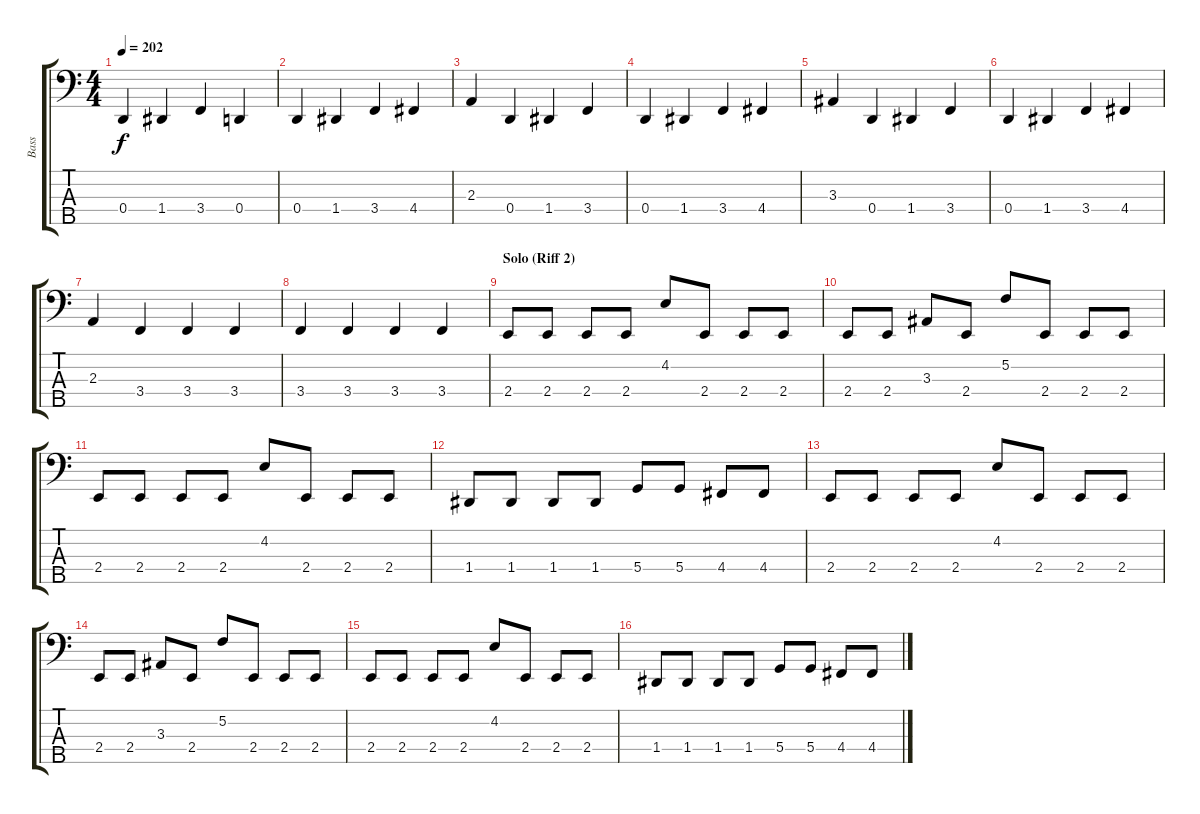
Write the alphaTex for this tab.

\track ("Bass" "Bass") {instrument electricbassfinger}
\staff {score tabs}
\tuning (F2 C2 G1 D1 A0) {hide}
\ts (4 4)
\tempo 202
\clef f4
\ks c
0.4.4{dy f} 1.4.4 3.4.4 0.4.4 |
0.4.4 1.4.4 3.4.4 4.4.4 |
2.3.4 0.4.4 1.4.4 3.4.4 |
0.4.4 1.4.4 3.4.4 4.4.4 |
3.3.4 0.4.4 1.4.4 3.4.4 |
0.4.4 1.4.4 3.4.4 4.4.4 |
2.3.4 3.4.4 3.4.4 3.4.4 |
3.4.4 3.4.4 3.4.4 3.4.4 |
\section ("" "Solo (Riff 2)")
2.4.8 2.4.8 2.4.8 2.4.8 4.2.8 2.4.8 2.4.8 2.4.8 |
2.4.8 2.4.8 3.3.8 2.4.8 5.2.8 2.4.8 2.4.8 2.4.8 |
2.4.8 2.4.8 2.4.8 2.4.8 4.2.8 2.4.8 2.4.8 2.4.8 |
1.4.8 1.4.8 1.4.8 1.4.8 5.4.8 5.4.8 4.4.8 4.4.8 |
2.4.8 2.4.8 2.4.8 2.4.8 4.2.8 2.4.8 2.4.8 2.4.8 |
2.4.8 2.4.8 3.3.8 2.4.8 5.2.8 2.4.8 2.4.8 2.4.8 |
2.4.8 2.4.8 2.4.8 2.4.8 4.2.8 2.4.8 2.4.8 2.4.8 |
1.4.8 1.4.8 1.4.8 1.4.8 5.4.8 5.4.8 4.4.8 4.4.8
